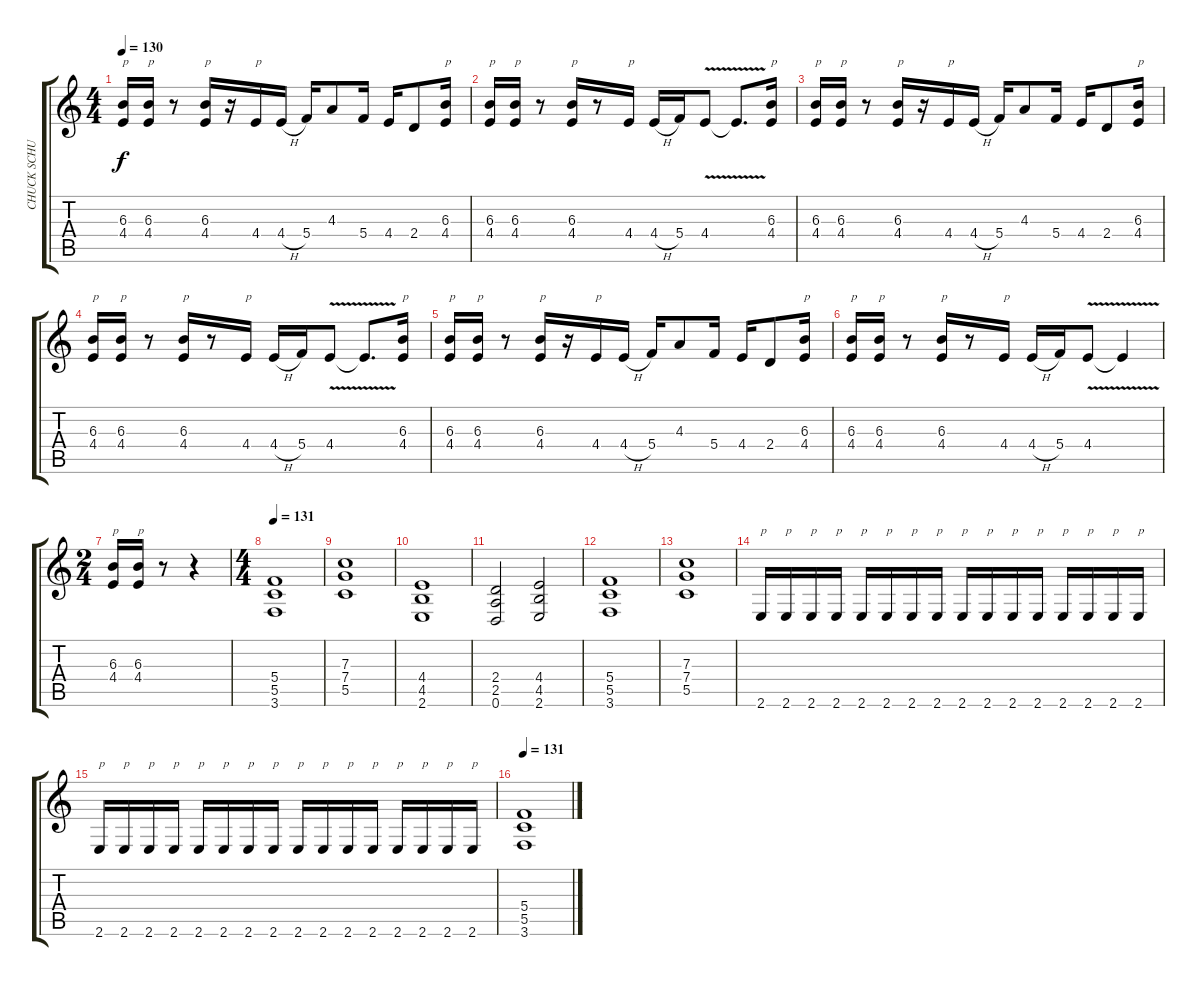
\track ("CHUCK SCHULDINER" "CHUCK SCHU") {instrument distortionguitar}
\staff {score tabs}
\tuning (D4 A3 F3 C3 G2 D2) {hide}
\ts (4 4)
\tempo 130
\clef g2
\ks c
(6.3 4.4).16{txt "p" dy f} (6.3 4.4).16{txt "p"} r.8 (6.3 4.4).16{txt "p"} r.16 4.4.16{txt "p"} 4.4{h}.16 5.4.16 4.3.8 5.4.16 4.4.16 2.4.8 (6.3 4.4).16{txt "p"} |
(6.3 4.4).16{txt "p"} (6.3 4.4).16{txt "p"} r.8 (6.3 4.4).16{txt "p"} r.8 4.4.16{txt "p"} 4.4{h}.16 5.4.16 4.4{v}.8 4.4{t}.8{d} (6.3 4.4).16{txt "p"} |
(6.3 4.4).16{txt "p"} (6.3 4.4).16{txt "p"} r.8 (6.3 4.4).16{txt "p"} r.16 4.4.16{txt "p"} 4.4{h}.16 5.4.16 4.3.8 5.4.16 4.4.16 2.4.8 (6.3 4.4).16{txt "p"} |
(6.3 4.4).16{txt "p"} (6.3 4.4).16{txt "p"} r.8 (6.3 4.4).16{txt "p"} r.8 4.4.16{txt "p"} 4.4{h}.16 5.4.16 4.4{v}.8 4.4{t}.8{d} (6.3 4.4).16{txt "p"} |
(6.3 4.4).16{txt "p"} (6.3 4.4).16{txt "p"} r.8 (6.3 4.4).16{txt "p"} r.16 4.4.16{txt "p"} 4.4{h}.16 5.4.16 4.3.8 5.4.16 4.4.16 2.4.8 (6.3 4.4).16{txt "p"} |
(6.3 4.4).16{txt "p"} (6.3 4.4).16{txt "p"} r.8 (6.3 4.4).16{txt "p"} r.8 4.4.16{txt "p"} 4.4{h}.16 5.4.16 4.4{v}.8 4.4{t}.4 |
\ts (2 4)
(6.3 4.4).16{txt "p"} (6.3 4.4).16{txt "p"} r.8 r.4 |
\ts (4 4)
\tempo 131
(5.4 5.5 3.6).1 |
(7.3 7.4 5.5).1 |
(4.4 4.5 2.6).1 |
(2.4 2.5 0.6).2 (4.4 4.5 2.6).2 |
(5.4 5.5 3.6).1 |
(7.3 7.4 5.5).1 |
2.6.16{txt "p"} 2.6.16{txt "p"} 2.6.16{txt "p"} 2.6.16{txt "p"} 2.6.16{txt "p"} 2.6.16{txt "p"} 2.6.16{txt "p"} 2.6.16{txt "p"} 2.6.16{txt "p"} 2.6.16{txt "p"} 2.6.16{txt "p"} 2.6.16{txt "p"} 2.6.16{txt "p"} 2.6.16{txt "p"} 2.6.16{txt "p"} 2.6.16{txt "p"} |
2.6.16{txt "p"} 2.6.16{txt "p"} 2.6.16{txt "p"} 2.6.16{txt "p"} 2.6.16{txt "p"} 2.6.16{txt "p"} 2.6.16{txt "p"} 2.6.16{txt "p"} 2.6.16{txt "p"} 2.6.16{txt "p"} 2.6.16{txt "p"} 2.6.16{txt "p"} 2.6.16{txt "p"} 2.6.16{txt "p"} 2.6.16{txt "p"} 2.6.16{txt "p"} |
\tempo 131
(5.4 5.5 3.6).1
